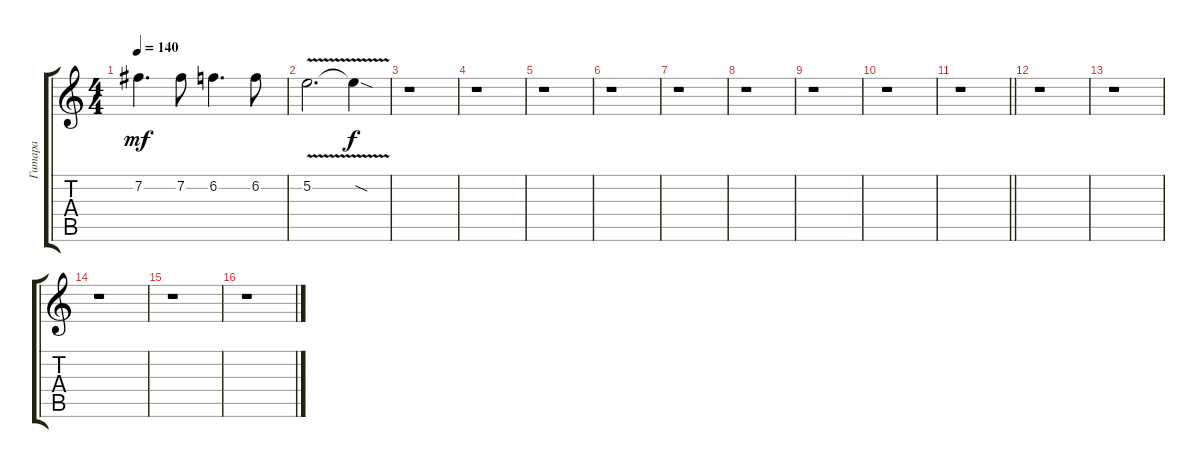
\track ("Гитара" "Гитара") {instrument distortionguitar}
\staff {score tabs}
\tuning (E4 B3 G3 D3 A2 E2) {hide}
\ts (4 4)
\tempo 140
\clef g2
\ks c
7.2.4{d dy mf} 7.2.8 6.2.4{d} 6.2.8 |
5.2{v}.2{d} 5.2{sod t}.4{dy f} |
r.1 |
r.1 |
r.1 |
r.1 |
r.1 |
r.1 |
r.1 |
r.1 |
\barLineRight lightlight
r.1 |
r.1 |
r.1 |
r.1 |
r.1 |
r.1
